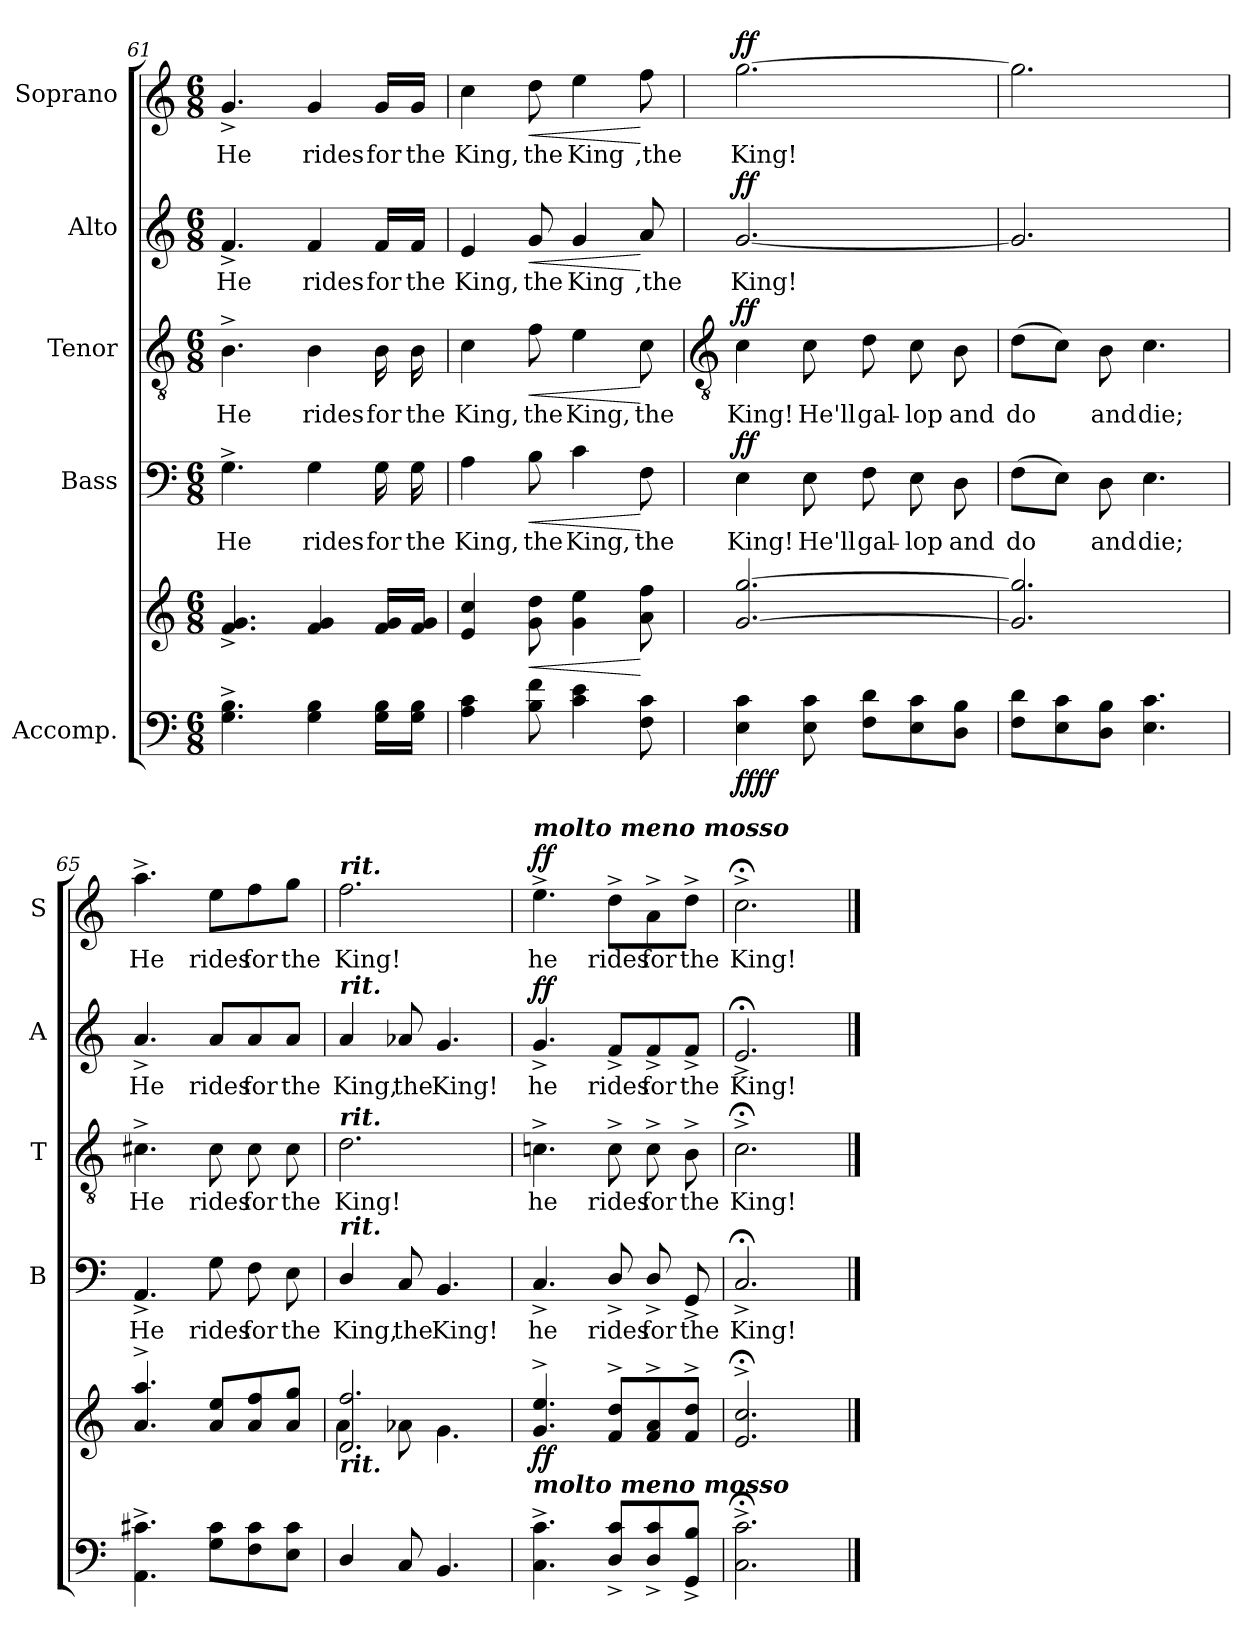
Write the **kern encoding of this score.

**kern	**kern	**dynam	**kern	**text	**dynam	**kern	**text	**dynam	**kern	**text	**dynam	**kern	**text	**dynam
*part5	*part5	*part5	*part4	*part4	*part4	*part3	*part3	*part3	*part2	*part2	*part2	*part1	*part1	*part1
*staff6	*staff5	*staff5/6	*staff4	*staff4	*staff4	*staff3	*staff3	*staff3	*staff2	*staff2	*staff2	*staff1	*staff1	*staff1
*I"Accomp.	*	*	*I"Bass	*	*	*I"Tenor	*	*	*I"Alto	*	*	*I"Soprano	*	*
*	*	*	*I'B	*	*	*I'T	*	*	*I'A	*	*	*I'S	*	*
*clefF4	*clefG2	*	*clefF4	*	*	*clefGv2	*	*	*clefG2	*	*	*clefG2	*	*
*k[]	*k[]	*	*k[]	*	*	*k[]	*	*	*k[]	*	*	*k[]	*	*
*C:	*C:	*	*C:	*	*	*C:	*	*	*C:	*	*	*C:	*	*
*M6/8	*M6/8	*	*M6/8	*	*	*M6/8	*	*	*M6/8	*	*	*M6/8	*	*
=61	=61	=61	=61	=61	=61	=61	=61	=61	=61	=61	=61	=61	=61	=61
!	!	!	!	!LO:LY:b	!	!	!LO:LY:b	!	!	!LO:LY:b	!	!	!LO:LY:b	!
4.G^ 4.B^	4.f^ 4.g^	.	4.G^	He	.	4.B^	He	.	4.f^	He	.	4.g^	He	.
!	!	!	!	!LO:LY:b	!	!	!LO:LY:b	!	!	!LO:LY:b	!	!	!LO:LY:b	!
4G 4B	4f 4g	.	4G	rides	.	4B	rides	.	4f	rides	.	4g	rides	.
!	!	!	!	!LO:LY:b	!	!	!LO:LY:b	!	!	!LO:LY:b	!	!	!LO:LY:b	!
16G 16BLL	16f 16gLL	.	16G	for	.	16B	for	.	16f/LL	for	.	16g/LL	for	.
!	!	!	!	!LO:LY:b	!	!	!LO:LY:b	!	!	!LO:LY:b	!	!	!LO:LY:b	!
16G 16BJJ	16f 16gJJ	.	16G	the	.	16B	the	.	16f/JJ	the	.	16g/JJ	the	.
=62	=62	=62	=62	=62	=62	=62	=62	=62	=62	=62	=62	=62	=62	=62
!	!	!	!	!LO:LY:b	!	!	!LO:LY:b	!	!	!LO:LY:b	!	!	!LO:LY:b	!
4A 4c	4e 4cc	.	4A	King,	.	4c	King,	.	4e	King,	.	4cc	King,	.
!	!	!LO:HP:b	!	!LO:LY:b	!LO:HP:b	!	!LO:LY:b	!LO:HP:b	!	!LO:LY:b	!LO:HP:b	!	!LO:LY:b	!LO:HP:b
8B 8f	8g 8dd	<	8B	the	<	8f	the	<	8g	the	<	8dd	the	<
!	!	!	!	!LO:LY:b	!	!	!LO:LY:b	!	!	!LO:LY:b	!	!	!LO:LY:b	!
4c 4e	4g 4ee	.	4c	King,	.	4e	King,	.	4g	King	.	4ee	King	.
!	!	!	!	!LO:LY:b	!	!	!LO:LY:b	!	!	!LO:LY:b	!	!	!LO:LY:b	!
8F 8c	8a 8ff	[	8F	the	[	8c	the	[	8a	,the	[	8ff	,the	[
!!LO:LB:g=z
=63	=63	=63	=63	=63	=63	=63	=63	=63	=63	=63	=63	=63	=63	=63
*	*	*	*	*	*	*clefGv2	*	*	*	*	*	*	*	*
*	*^	*	*	*	*	*	*	*	*	*	*	*	*	*
!	!	!LO:N:vis=1	!LO:DY:b=2	!	!LO:LY:b	!	!	!LO:LY:b	!	!	!LO:LY:b	!	!	!LO:LY:b	!
!	!	!	!LO:DY:n=1:b	!	!	!LO:DY:b	!	!	!LO:DY:b	!	!	!LO:DY:b	!	!	!LO:DY:b
4E 4c	[2.g [2.gg	2.ryy	ff ff	4E	King!	ff	4c	King!	ff	[2.g	King!	ff	[2.gg	King!	ff
!	!	!	!	!	!LO:LY:b	!	!	!LO:LY:b	!	!	!	!	!	!	!
8E 8c	.	.	.	8E	He'll	.	8c	He'll	.	.	.	.	.	.	.
!	!	!	!	!	!LO:LY:b	!	!	!LO:LY:b	!	!	!	!	!	!	!
8F 8dL	.	.	.	8F	gal-	.	8d	gal-	.	.	.	.	.	.	.
!	!	!	!	!	!LO:LY:b	!	!	!LO:LY:b	!	!	!	!	!	!	!
8E 8c	.	.	.	8E	-lop	.	8c	-lop	.	.	.	.	.	.	.
!	!	!	!	!	!LO:LY:b	!	!	!LO:LY:b	!	!	!	!	!	!	!
8D 8BJ	.	.	.	8D	and	.	8B	and	.	.	.	.	.	.	.
=64	=64	=64	=64	=64	=64	=64	=64	=64	=64	=64	=64	=64	=64	=64	=64
!	!	!LO:N:vis=1	!	!	!LO:LY:b	!	!	!LO:LY:b	!	!	!	!	!	!	!
8F 8dL	2.g] 2.gg]	2.ryy	.	(>8FL	do	.	(>8dL	do	.	2.g]	.	.	2.gg]	.	.
8E 8c	.	.	.	8EJ)	.	.	8cJ)	.	.	.	.	.	.	.	.
!	!	!	!	!	!LO:LY:b	!	!	!LO:LY:b	!	!	!	!	!	!	!
8D 8BJ	.	.	.	8D	and	.	8B	and	.	.	.	.	.	.	.
!	!	!	!	!	!LO:LY:b	!	!	!LO:LY:b	!	!	!	!	!	!	!
4.E 4.c	.	.	.	4.E	die;	.	4.c	die;	.	.	.	.	.	.	.
=65	=65	=65	=65	=65	=65	=65	=65	=65	=65	=65	=65	=65	=65	=65	=65
!	!	!LO:N:vis=1	!	!	!LO:LY:b	!	!	!LO:LY:b	!	!	!LO:LY:b	!	!	!LO:LY:b	!
4.AA^ 4.c#X^	4.a^ 4.aa^	2.ryy	.	4.AA^	He	.	4.c#X^	He	.	4.a^	He	.	4.aa^	He	.
!	!	!	!	!	!LO:LY:b	!	!	!LO:LY:b	!	!	!LO:LY:b	!	!	!LO:LY:b	!
8G 8c#L	8a 8eeL	.	.	8G	rides	.	8c#	rides	.	8a/L	rides	.	8ee\L	rides	.
!	!	!	!	!	!LO:LY:b	!	!	!LO:LY:b	!	!	!LO:LY:b	!	!	!LO:LY:b	!
8F 8c#	8a 8ff	.	.	8F	for	.	8c#	for	.	8a/	for	.	8ff\	for	.
!	!	!	!	!	!LO:LY:b	!	!	!LO:LY:b	!	!	!LO:LY:b	!	!	!LO:LY:b	!
8E 8c#J	8a 8ggJ	.	.	8E	the	.	8c#	the	.	8a/J	the	.	8gg\J	the	.
=66	=66	=66	=66	=66	=66	=66	=66	=66	=66	=66	=66	=66	=66	=66	=66
!	!	!	!	!	!	!	!	!	!	!	!	!	!LO:TX:a:Bi:t=rit.	!	!
!	!	!	!	!	!	!	!	!	!	!LO:TX:a:Bi:t=rit.	!	!	!	!	!
!	!	!	!	!	!	!	!LO:TX:a:Bi:t=rit.	!	!	!	!	!	!	!	!
!	!	!	!	!LO:TX:a:Bi:t=rit.	!	!	!	!	!	!	!	!	!	!	!
!	!LO:TX:b:Bi:t=rit.	!	!	!	!	!	!	!	!	!	!	!	!	!	!
!	!	!	!	!	!LO:LY:b	!	!	!LO:LY:b	!	!	!LO:LY:b	!	!	!LO:LY:b	!
4D/	2.d 2.ff	4a\	.	4D/	King,	.	2.d	King!	.	4a	King,	.	2.ff	King!	.
!	!	!	!	!	!LO:LY:b	!	!	!	!	!	!LO:LY:b	!	!	!	!
8C	.	8a-X\	.	8C	the	.	.	.	.	8a-X	the	.	.	.	.
!	!	!	!	!	!LO:LY:b	!	!	!	!	!	!LO:LY:b	!	!	!	!
4.BB	.	4.g\	.	4.BB	King!	.	.	.	.	4.g	King!	.	.	.	.
=67	=67	=67	=67	=67	=67	=67	=67	=67	=67	=67	=67	=67	=67	=67	=67
!	!	!	!	!	!	!	!	!	!	!	!	!	!LO:TX:a:Bi:t=molto meno mosso	!	!
!	!LO:TX:b:Bi:t=molto meno mosso	!	!	!	!	!	!	!	!	!	!	!	!	!	!
!	!	!LO:N:vis=1	!LO:DY:b	!	!LO:LY:b	!	!	!LO:LY:b	!	!	!LO:LY:b	!LO:DY:b	!	!LO:LY:b	!LO:DY:b
4.C^ 4.c^	4.g^ 4.ee^	2.ryy	ff	4.C^	he	.	4.cn^	he	.	4.g^	he	ff	4.ee^	he	ff
!	!	!	!	!	!LO:LY:b	!	!	!LO:LY:b	!	!	!LO:LY:b	!	!	!LO:LY:b	!
8D/^ 8c/^L	8f^ 8dd^L	.	.	8D^/	rides	.	8c^	rides	.	8f^/L	rides	.	8dd^\L	rides	.
!	!	!	!	!	!LO:LY:b	!	!	!LO:LY:b	!	!	!LO:LY:b	!	!	!LO:LY:b	!
8D/^ 8c/^	8f^ 8a^	.	.	8D^/	for	.	8c^	for	.	8f^/	for	.	8a^\	for	.
!	!	!	!	!	!LO:LY:b	!	!	!LO:LY:b	!	!	!LO:LY:b	!	!	!LO:LY:b	!
8GG^ 8B^J	8f^ 8dd^J	.	.	8GG^	the	.	8B^	the	.	8f^/J	the	.	8dd^\J	the	.
=68	=68	=68	=68	=68	=68	=68	=68	=68	=68	=68	=68	=68	=68	=68	=68
!	!	!LO:N:vis=1	!	!	!LO:LY:b	!	!	!LO:LY:b	!	!	!LO:LY:b	!	!	!LO:LY:b	!
2.C;^ 2.c;^	2.e;<^ 2.cc;<^	2.ryy	.	2.C;<^	King!	.	2.c;<^	King!	.	2.e;<^	King!	.	2.cc;<^	King!	.
*	*v	*v	*	*	*	*	*	*	*	*	*	*	*	*	*
==	==	==	==	==	==	==	==	==	==	==	==	==	==	==
*-	*-	*-	*-	*-	*-	*-	*-	*-	*-	*-	*-	*-	*-	*-
